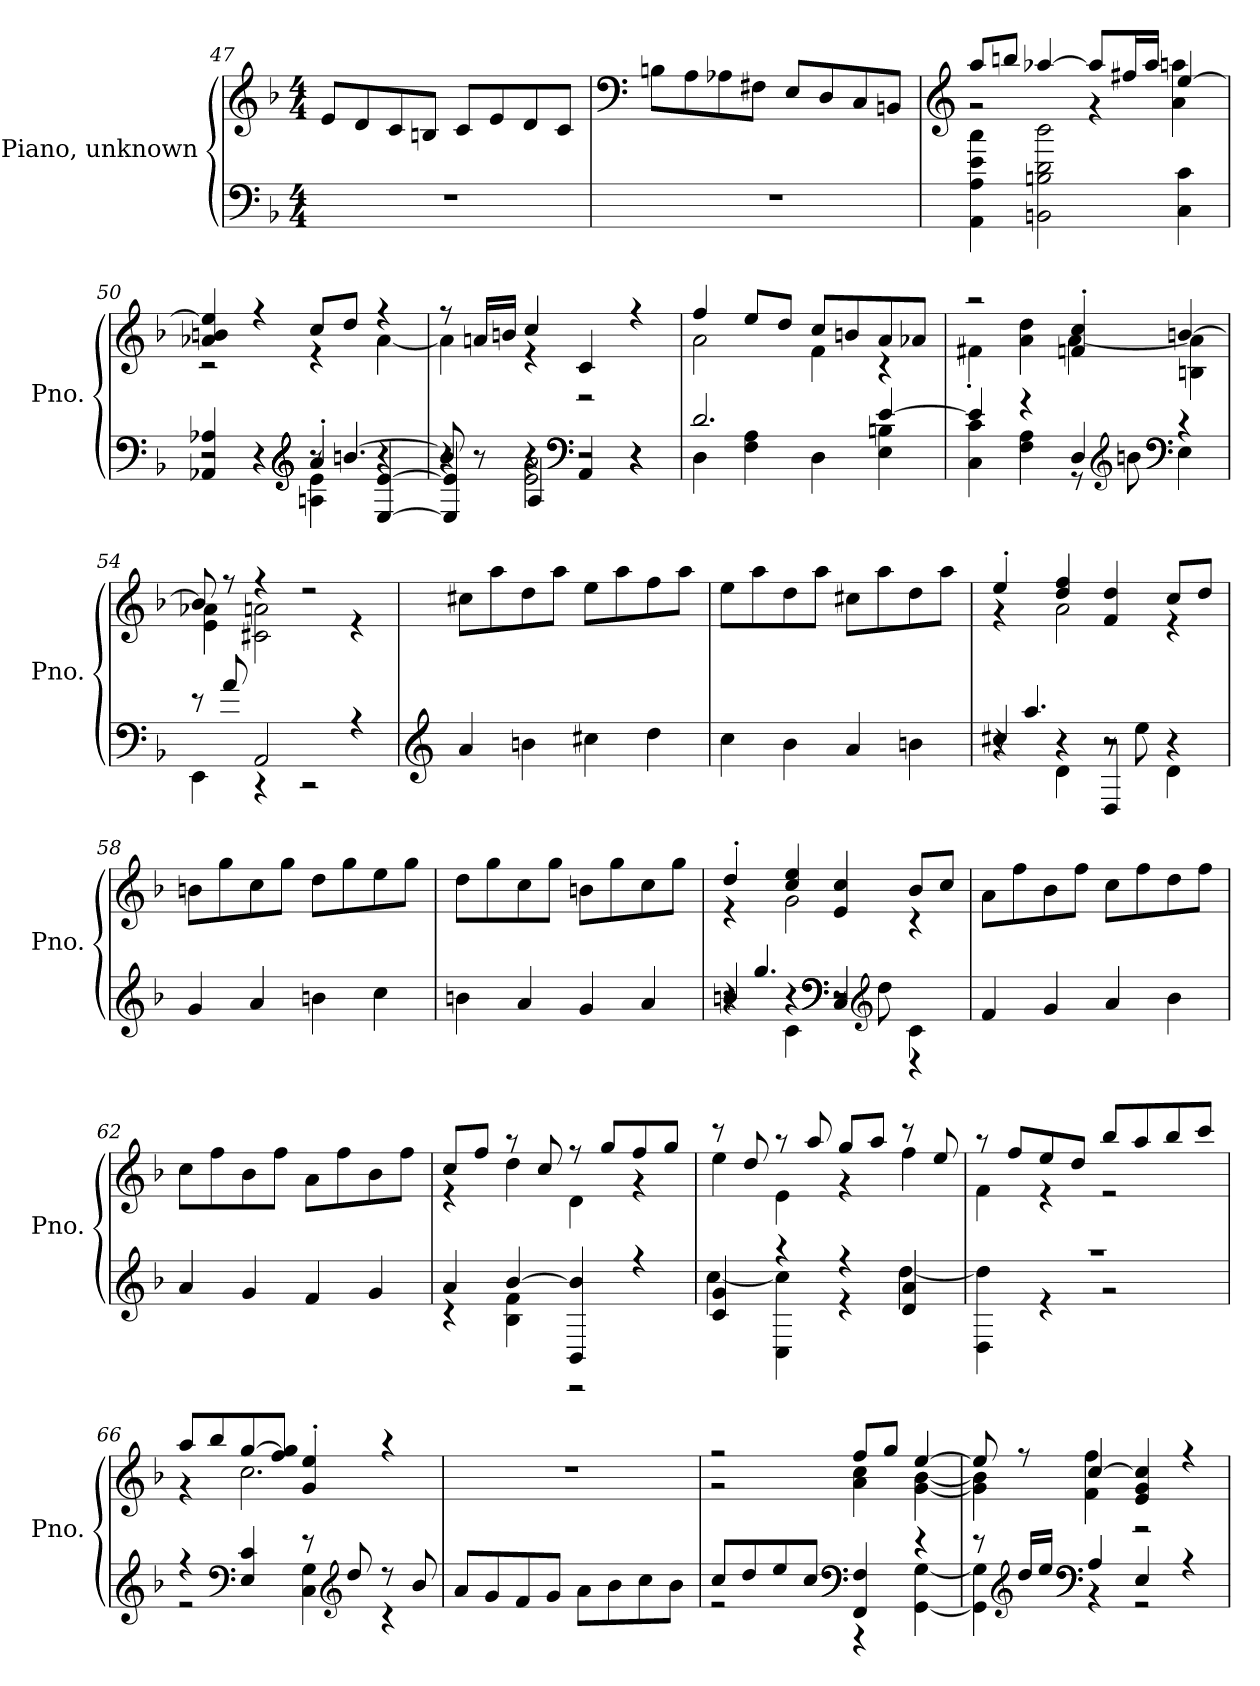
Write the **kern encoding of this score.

**kern	**kern
*part1	*part1
*staff2	*staff1
*I"Piano, unknown	*
*I'Pno.	*
*clefF4	*clefG2
*k[b-]	*k[b-]
*M4/4	*M4/4
=47	=47
1r	8e/L
.	8d/
.	8c/
.	8Bn/J
.	8c/L
.	8e/
.	8d/
.	8c/J
=48	=48
*	*clefF4
1r	8Bn\L
.	8A\
.	8A-X\
.	8F#X\J
.	8E/L
.	8D/
.	8C/
.	8BBn/J
!!LO:PB:g=z
=49	=49
*	*clefG2
*	*^
4AA\ 4A\ 4e\ 4cc\	8aa/L	2r
.	8bbn/J	.
2BBn\ 2Bn\ 2d\ 2dd\	[4aa-X/	.
.	8aa-/L]	4r
.	16ff#X/L	.
.	16aa-/JJ	.
4C\ 4c\	[4ee/	4a\ 4aan\
=50	=50	=50
*^	*	*
*	*^	*	*
2r	2r	4AA-X/ 4A-X/	4a-X/ 4bn/ 4ee/]	2r
.	.	4r	4r	.
*clefG2	*	*	*	*
8r	4An\ 4e\	4a'/	8cc/L	4r
[4.bn/	.	.	8dd/J	.
.	4r	[4E/ [4e/	4r	[4a-\
=51	=51	=51	=51	=51
8b/]	4r	4E/] 4e/]	8r	4a-\]
8r	.	.	16an/LL	.
.	.	.	16bn/JJ	.
4r	2e\ 2a\	4A/	4cc/	4r
*clefF4	*	*	*	*
2r	.	4AA/	4c/	2r
.	4r	4r	4r	.
*	*v	*v	*	*
=52	=52	=52	=52
2.d/	4D\	4ff/	2a\
.	4F\ 4A\	8ee/L	.
.	.	8dd/J	.
.	4D\	8cc/L	4f\
.	.	8bn/	.
[4e/	4E\ 4Bn\	8a/	4r
.	.	8a-X/J	.
!!LO:LB:g=z	!!
=53	=53	=53	=53
4e/]	4C\ 4c\	2r	4f#X'\
4r	4F\ 4A\	.	4a\ 4dd\
4D/	8r	4fn/' 4cc/'	[4a\
*clefG2	*	*	*
.	8bn\	.	.
*clefF4	*	*	*
4r	4E\	[4bn/	4Bn\ 4a\]
=54	=54	=54	=54
8r	4EE\	8b/]	4e\ 4a-X\
8a/	.	8r	.
2AA/	4r	4r	2c#X\ 2an\
.	2r	2r	.
4r	.	.	4r
*v	*v	*	*
*	*v	*v
=55	=55
*clefG2	*
4a/	8cc#X\L
.	8aa\
4bn\	8dd\
.	8aa\J
4cc#X\	8ee\L
.	8aa\
4dd\	8ff\
.	8aa\J
=56	=56
4cc\	8ee\L
.	8aa\
4b-\	8dd\
.	8aa\J
4a/	8cc#X\L
.	8aa\
4bn\	8dd\
.	8aa\J
!!LO:LB:g=z
=57	=57
*^	*^
*	*^	*	*
8r	4r	4cc#X/	4ee'/	4r
4.aa/	.	.	.	.
.	4d\	4r	4dd/ 4ff/	2a\
2r	8r	4D/	4f/ 4dd/	.
.	8ee\	.	.	.
.	4d\	4r	8cc/L	4r
.	.	.	8dd/J	.
*v	*v	*v	*	*
*	*v	*v
=58	=58
4g/	8bn\L
.	8gg\
4a/	8cc\
.	8gg\J
4bn\	8dd\L
.	8gg\
4cc\	8ee\
.	8gg\J
=59	=59
4bn\	8dd\L
.	8gg\
4a/	8cc\
.	8gg\J
4g/	8bn\L
.	8gg\
4a/	8cc\
.	8gg\J
=60	=60
*^	*^
*	*^	*	*
8r	4r	4bn/	4dd'/	4r
4.gg/	.	.	.	.
.	4c\	4r	4cc/ 4ee/	2g\
*clefF4	*	*	*	*
2r	8r	4C/	4e/ 4cc/	.
*clefG2	*	*	*	*
.	8dd\	.	.	.
.	4c\	4r	8b-/L	4r
.	.	.	8cc/J	.
*v	*v	*v	*	*
*	*v	*v
!!LO:LB:g=z
=61	=61
4f/	8a\L
.	8ff\
4g/	8b-\
.	8ff\J
4a/	8cc\L
.	8ff\
4b-\	8dd\
.	8ff\J
=62	=62
4a/	8cc\L
.	8ff\
4g/	8b-\
.	8ff\J
4f/	8a\L
.	8ff\
4g/	8b-\
.	8ff\J
=63	=63
*^	*^
4a/	4r	8cc/L	4r
.	.	8ff/J	.
[4b-/	4B-\ 4f\	8r	4dd\
.	.	8cc/	.
4BB-/ 4b-/]	2r	8r	4d\
.	.	8gg/L	.
4r	.	8ff/	4r
.	.	8gg/J	.
=64	=64	=64	=64
4c/ 4g/	[4cc\	8r	4ee\
.	.	8dd/	.
4r	4C\ 4cc\]	8r	4e\
.	.	8aa/	.
4r	4r	8gg/L	4r
.	.	8aa/J	.
4d/ 4a/	[4dd\	8r	4ff\
.	.	8ee/	.
!!LO:LB:g=z	!!
=65	=65	=65	=65
1r	4D\ 4dd\]	8r	4f\
.	.	8ff/L	.
.	4r	8ee/	4r
.	.	8dd/J	.
.	2r	8bb-/L	2r
.	.	8aa/	.
.	.	8bb-/	.
.	.	8ccc/J	.
=66	=66	=66	=66
4r	2r	8aa/L	4r
.	.	8bb-/	.
*clefF4	*	*	*
4E/ 4c/	.	[8gg/	2.cc\
.	.	8ff/ 8gg/]J	.
8r	4C\ 4G\	4g/' 4ee/'	.
*clefG2	*	*	*
8dd/	.	.	.
8r	4r	4r	.
8b-/	.	.	.
*v	*v	*	*
*	*v	*v
=67	=67
8a/L	1r
8g/	.
8f/	.
8g/J	.
8a\L	.
8b-\	.
8cc\	.
8b-\J	.
=68	=68
*^	*^
8cc/L	2r	2r	2r
8dd/	.	.	.
8ee/	.	.	.
8cc/J	.	.	.
*clefF4	*	*	*
4FF/ 4F/	4r	8ff/L	4a\ 4cc\
.	.	8gg/J	.
4r	[4GG\ [4G\	[4ee/	[4g\ [4b-\
!!LO:LB:g=z	!!
=69	=69	=69	=69
8r	4GG\] 4G\]	8ee/]	4g\] 4b-\]
*clefG2	*	*	*
16dd/LL	.	8r	.
16ee/JJ	.	.	.
*clefF4	*	*	*
4A/	4r	[4cc/	4f\ 4ff\
4E/	2r	4e/ 4g/ 4cc/]	2r
4r	.	4r	.
*v	*v	*	*
*	*v	*v
=	=
*-	*-
